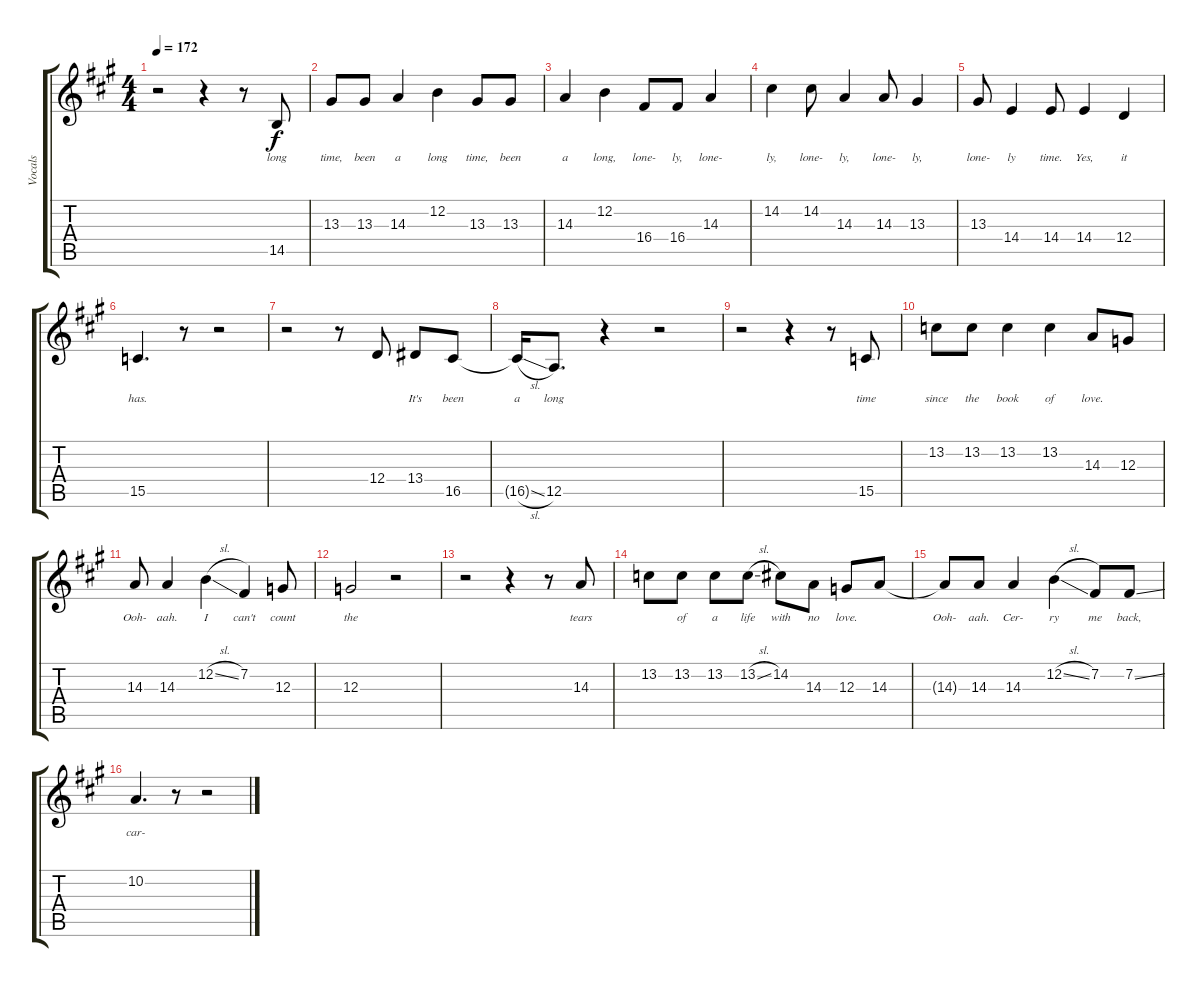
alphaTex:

\track ("Vocals" "Vocals") {instrument clarinet}
\staff {score tabs}
\tuning (E4 B3 G3 D3 A2 E2) {hide}
\ts (4 4)
\tempo 172
\clef g2
\ks a
r.2{dy f} r.4 r.8 14.5.8{lyrics (0 "long") lyrics (1 "") lyrics (2 "") lyrics (3 "") lyrics (4 "")} |
13.3.8{lyrics (0 "time,") lyrics (1 "") lyrics (2 "") lyrics (3 "") lyrics (4 "")} 13.3.8{lyrics (0 "been") lyrics (1 "") lyrics (2 "") lyrics (3 "") lyrics (4 "")} 14.3.4{lyrics (0 "a") lyrics (1 "") lyrics (2 "") lyrics (3 "") lyrics (4 "")} 12.2.4{lyrics (0 "long") lyrics (1 "") lyrics (2 "") lyrics (3 "") lyrics (4 "")} 13.3.8{lyrics (0 "time,") lyrics (1 "") lyrics (2 "") lyrics (3 "") lyrics (4 "")} 13.3.8{lyrics (0 "been") lyrics (1 "") lyrics (2 "") lyrics (3 "") lyrics (4 "")} |
14.3.4{lyrics (0 "a") lyrics (1 "") lyrics (2 "") lyrics (3 "") lyrics (4 "")} 12.2.4{lyrics (0 "long,") lyrics (1 "") lyrics (2 "") lyrics (3 "") lyrics (4 "")} 16.4.8{lyrics (0 "lone-") lyrics (1 "") lyrics (2 "") lyrics (3 "") lyrics (4 "")} 16.4.8{lyrics (0 "ly,") lyrics (1 "") lyrics (2 "") lyrics (3 "") lyrics (4 "")} 14.3.4{lyrics (0 "lone-") lyrics (1 "") lyrics (2 "") lyrics (3 "") lyrics (4 "")} |
14.2.4{lyrics (0 "ly,") lyrics (1 "") lyrics (2 "") lyrics (3 "") lyrics (4 "")} 14.2.8{lyrics (0 "lone-") lyrics (1 "") lyrics (2 "") lyrics (3 "") lyrics (4 "")} 14.3.4{lyrics (0 "ly,") lyrics (1 "") lyrics (2 "") lyrics (3 "") lyrics (4 "")} 14.3.8{lyrics (0 "lone-") lyrics (1 "") lyrics (2 "") lyrics (3 "") lyrics (4 "")} 13.3.4{lyrics (0 "ly,") lyrics (1 "") lyrics (2 "") lyrics (3 "") lyrics (4 "")} |
13.3.8{lyrics (0 "lone-") lyrics (1 "") lyrics (2 "") lyrics (3 "") lyrics (4 "")} 14.4.4{lyrics (0 "ly") lyrics (1 "") lyrics (2 "") lyrics (3 "") lyrics (4 "")} 14.4.8{lyrics (0 "time.") lyrics (1 "") lyrics (2 "") lyrics (3 "") lyrics (4 "")} 14.4.4{lyrics (0 "Yes,") lyrics (1 "") lyrics (2 "") lyrics (3 "") lyrics (4 "")} 12.4.4{lyrics (0 "it") lyrics (1 "") lyrics (2 "") lyrics (3 "") lyrics (4 "")} |
15.5.4{d lyrics (0 "has.") lyrics (1 "") lyrics (2 "") lyrics (3 "") lyrics (4 "")} r.8 r.2 |
r.2 r.8 12.4.8{lyrics (0 "") lyrics (1 "") lyrics (2 "") lyrics (3 "") lyrics (4 "")} 13.4.8{lyrics (0 "It's") lyrics (1 "") lyrics (2 "") lyrics (3 "") lyrics (4 "")} 16.5.8{lyrics (0 "been") lyrics (1 "") lyrics (2 "") lyrics (3 "") lyrics (4 "")} |
16.5{sl t}.16{lyrics (0 "a") lyrics (1 "") lyrics (2 "") lyrics (3 "") lyrics (4 "")} 12.5.8{d lyrics (0 "long") lyrics (1 "") lyrics (2 "") lyrics (3 "") lyrics (4 "")} r.4 r.2 |
r.2 r.4 r.8 15.5.8{lyrics (0 "time") lyrics (1 "") lyrics (2 "") lyrics (3 "") lyrics (4 "")} |
13.2.8{lyrics (0 "since") lyrics (1 "") lyrics (2 "") lyrics (3 "") lyrics (4 "")} 13.2.8{lyrics (0 "the") lyrics (1 "") lyrics (2 "") lyrics (3 "") lyrics (4 "")} 13.2.4{lyrics (0 "book") lyrics (1 "") lyrics (2 "") lyrics (3 "") lyrics (4 "")} 13.2.4{lyrics (0 "of") lyrics (1 "") lyrics (2 "") lyrics (3 "") lyrics (4 "")} 14.3.8{lyrics (0 "love.") lyrics (1 "") lyrics (2 "") lyrics (3 "") lyrics (4 "")} 12.3.8{lyrics (0 "") lyrics (1 "") lyrics (2 "") lyrics (3 "") lyrics (4 "")} |
14.3.8{lyrics (0 "Ooh-") lyrics (1 "") lyrics (2 "") lyrics (3 "") lyrics (4 "")} 14.3.4{lyrics (0 "aah.") lyrics (1 "") lyrics (2 "") lyrics (3 "") lyrics (4 "")} 12.2{sl}.4{lyrics (0 "I") lyrics (1 "") lyrics (2 "") lyrics (3 "") lyrics (4 "")} 7.2.4{lyrics (0 "can't") lyrics (1 "") lyrics (2 "") lyrics (3 "") lyrics (4 "")} 12.3.8{lyrics (0 "count") lyrics (1 "") lyrics (2 "") lyrics (3 "") lyrics (4 "")} |
12.3.2{lyrics (0 "the") lyrics (1 "") lyrics (2 "") lyrics (3 "") lyrics (4 "")} r.2 |
r.2 r.4 r.8 14.3.8{lyrics (0 "tears") lyrics (1 "") lyrics (2 "") lyrics (3 "") lyrics (4 "")} |
13.2.8{lyrics (0 "") lyrics (1 "") lyrics (2 "") lyrics (3 "") lyrics (4 "")} 13.2.8{lyrics (0 "of") lyrics (1 "") lyrics (2 "") lyrics (3 "") lyrics (4 "")} 13.2.8{lyrics (0 "a") lyrics (1 "") lyrics (2 "") lyrics (3 "") lyrics (4 "")} 13.2{sl}.8{lyrics (0 "life") lyrics (1 "") lyrics (2 "") lyrics (3 "") lyrics (4 "")} 14.2.8{lyrics (0 "with") lyrics (1 "") lyrics (2 "") lyrics (3 "") lyrics (4 "")} 14.3.8{lyrics (0 "no") lyrics (1 "") lyrics (2 "") lyrics (3 "") lyrics (4 "")} 12.3.8{lyrics (0 "love.") lyrics (1 "") lyrics (2 "") lyrics (3 "") lyrics (4 "")} 14.3.8{lyrics (0 "") lyrics (1 "") lyrics (2 "") lyrics (3 "") lyrics (4 "")} |
14.3{t}.8{lyrics (0 "Ooh-") lyrics (1 "") lyrics (2 "") lyrics (3 "") lyrics (4 "")} 14.3.8{lyrics (0 "aah.") lyrics (1 "") lyrics (2 "") lyrics (3 "") lyrics (4 "")} 14.3.4{lyrics (0 "Cer-") lyrics (1 "") lyrics (2 "") lyrics (3 "") lyrics (4 "")} 12.2{sl}.4{lyrics (0 "ry") lyrics (1 "") lyrics (2 "") lyrics (3 "") lyrics (4 "")} 7.2.8{lyrics (0 "me") lyrics (1 "") lyrics (2 "") lyrics (3 "") lyrics (4 "")} 7.2{ss}.8{lyrics (0 "back,") lyrics (1 "") lyrics (2 "") lyrics (3 "") lyrics (4 "")} |
10.2.4{d lyrics (0 "car-") lyrics (1 "") lyrics (2 "") lyrics (3 "") lyrics (4 "")} r.8 r.2
